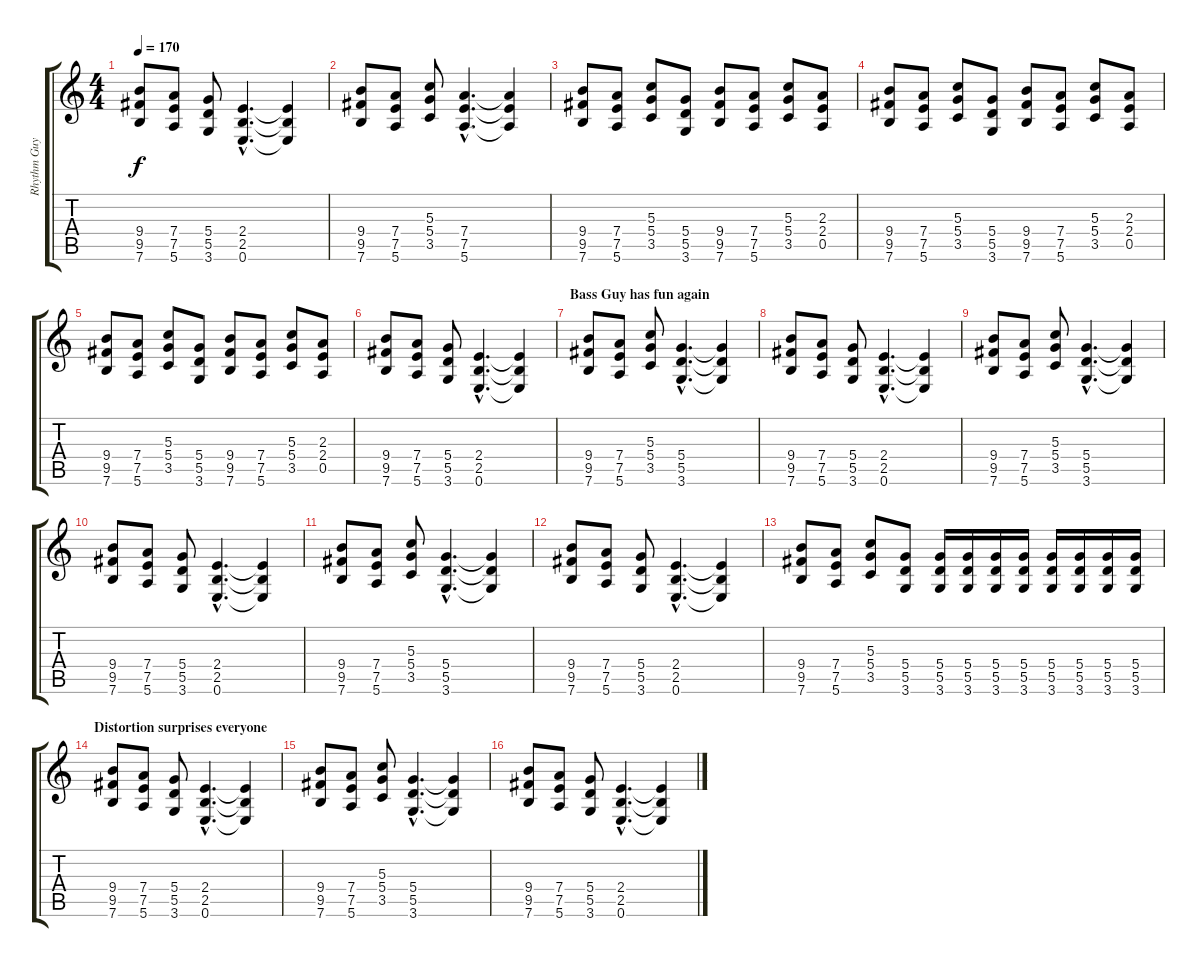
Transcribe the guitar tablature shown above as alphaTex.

\track ("Rhythm Guy" "Rhythm Guy") {instrument distortionguitar}
\staff {score tabs}
\tuning (E4 B3 G3 D3 A2 E2) {hide}
\ts (4 4)
\tempo 170
\clef g2
\ks c
(9.4 9.5 7.6).8{dy f} (7.4 7.5 5.6).8 (5.4 5.5 3.6).8 (2.4{hac} 2.5{hac} 0.6{hac}).4{d} (2.4{t} 2.5{t} 0.6{t}).4 |
(9.4 9.5 7.6).8 (7.4 7.5 5.6).8 (5.3 5.4 3.5).8 (7.4{hac} 7.5{hac} 5.6{hac}).4{d} (7.4{t} 7.5{t} 5.6{t}).4 |
(9.4 9.5 7.6).8 (7.4 7.5 5.6).8 (5.3 5.4 3.5).8 (5.4 5.5 3.6).8 (9.4 9.5 7.6).8 (7.4 7.5 5.6).8 (5.3 5.4 3.5).8 (2.3 2.4 0.5).8 |
(9.4 9.5 7.6).8 (7.4 7.5 5.6).8 (5.3 5.4 3.5).8 (5.4 5.5 3.6).8 (9.4 9.5 7.6).8 (7.4 7.5 5.6).8 (5.3 5.4 3.5).8 (2.3 2.4 0.5).8 |
(9.4 9.5 7.6).8 (7.4 7.5 5.6).8 (5.3 5.4 3.5).8 (5.4 5.5 3.6).8 (9.4 9.5 7.6).8 (7.4 7.5 5.6).8 (5.3 5.4 3.5).8 (2.3 2.4 0.5).8 |
(9.4 9.5 7.6).8 (7.4 7.5 5.6).8 (5.4 5.5 3.6).8 (2.4{hac} 2.5{hac} 0.6{hac}).4{d} (2.4{t} 2.5{t} 0.6{t}).4 |
\section ("" "Bass Guy has fun again")
(9.4 9.5 7.6).8 (7.4 7.5 5.6).8 (5.3 5.4 3.5).8 (5.4{hac} 5.5{hac} 3.6{hac}).4{d} (5.4{t} 5.5{t} 3.6{t}).4 |
(9.4 9.5 7.6).8 (7.4 7.5 5.6).8 (5.4 5.5 3.6).8 (2.4{hac} 2.5{hac} 0.6{hac}).4{d} (2.4{t} 2.5{t} 0.6{t}).4 |
(9.4 9.5 7.6).8 (7.4 7.5 5.6).8 (5.3 5.4 3.5).8 (5.4{hac} 5.5{hac} 3.6{hac}).4{d} (5.4{t} 5.5{t} 3.6{t}).4 |
(9.4 9.5 7.6).8 (7.4 7.5 5.6).8 (5.4 5.5 3.6).8 (2.4{hac} 2.5{hac} 0.6{hac}).4{d} (2.4{t} 2.5{t} 0.6{t}).4 |
(9.4 9.5 7.6).8 (7.4 7.5 5.6).8 (5.3 5.4 3.5).8 (5.4{hac} 5.5{hac} 3.6{hac}).4{d} (5.4{t} 5.5{t} 3.6{t}).4 |
(9.4 9.5 7.6).8 (7.4 7.5 5.6).8 (5.4 5.5 3.6).8 (2.4{hac} 2.5{hac} 0.6{hac}).4{d} (2.4{t} 2.5{t} 0.6{t}).4 |
(9.4 9.5 7.6).8 (7.4 7.5 5.6).8 (5.3 5.4 3.5).8 (5.4 5.5 3.6).8 (5.4 5.5 3.6).16 (5.4 5.5 3.6).16 (5.4 5.5 3.6).16 (5.4 5.5 3.6).16 (5.4 5.5 3.6).16 (5.4 5.5 3.6).16 (5.4 5.5 3.6).16 (5.4 5.5 3.6).16 |
\section ("" "Distortion surprises everyone")
(9.4 9.5 7.6).8 (7.4 7.5 5.6).8 (5.4 5.5 3.6).8 (2.4{hac} 2.5{hac} 0.6{hac}).4{d} (2.4{t} 2.5{t} 0.6{t}).4 |
(9.4 9.5 7.6).8 (7.4 7.5 5.6).8 (5.3 5.4 3.5).8 (5.4{hac} 5.5{hac} 3.6{hac}).4{d} (5.4{t} 5.5{t} 3.6{t}).4 |
(9.4 9.5 7.6).8 (7.4 7.5 5.6).8 (5.4 5.5 3.6).8 (2.4{hac} 2.5{hac} 0.6{hac}).4{d} (2.4{t} 2.5{t} 0.6{t}).4
